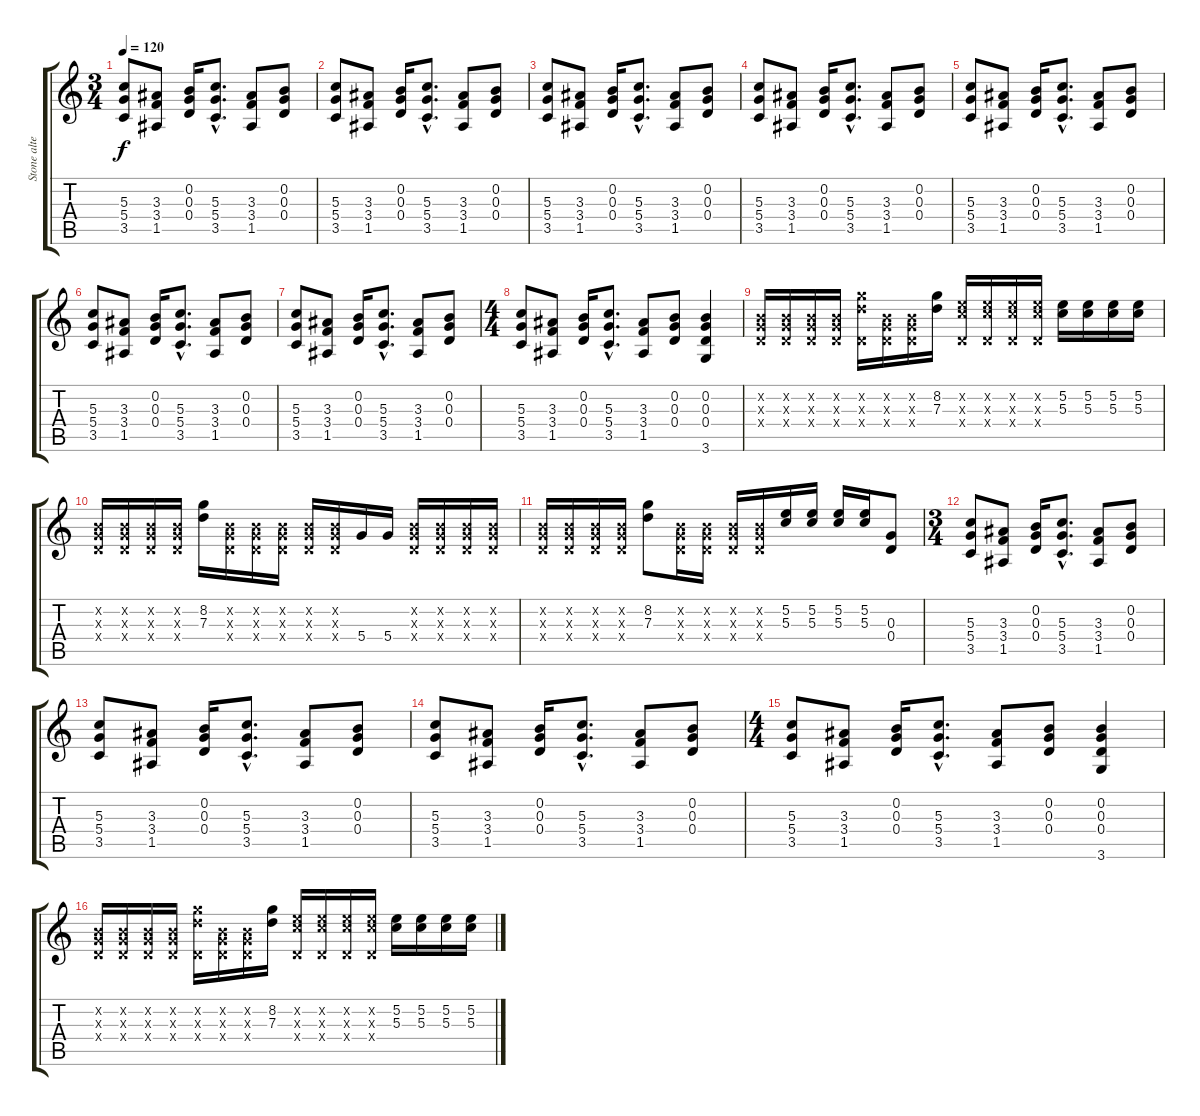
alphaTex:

\track ("Stone altern. Guitar in Standart Tuning" "Stone alte") {instrument distortionguitar}
\staff {score tabs}
\tuning (E4 B3 G3 D3 A2 E2) {hide}
\ts (3 4)
\tempo 120
\clef g2
\ks c
(5.3 5.4 3.5).8{dy f instrument distortionguitar} (3.3 3.4 1.5).8 (0.2 0.3 0.4).16 (5.3{hac} 5.4{hac} 3.5{hac}).8{d} (3.3 3.4 1.5).8 (0.2 0.3 0.4).8 |
(5.3 5.4 3.5).8 (3.3 3.4 1.5).8 (0.2 0.3 0.4).16 (5.3{hac} 5.4{hac} 3.5{hac}).8{d} (3.3 3.4 1.5).8 (0.2 0.3 0.4).8 |
(5.3 5.4 3.5).8 (3.3 3.4 1.5).8 (0.2 0.3 0.4).16 (5.3{hac} 5.4{hac} 3.5{hac}).8{d} (3.3 3.4 1.5).8 (0.2 0.3 0.4).8 |
(5.3 5.4 3.5).8 (3.3 3.4 1.5).8 (0.2 0.3 0.4).16 (5.3{hac} 5.4{hac} 3.5{hac}).8{d} (3.3 3.4 1.5).8 (0.2 0.3 0.4).8 |
(5.3 5.4 3.5).8 (3.3 3.4 1.5).8 (0.2 0.3 0.4).16 (5.3{hac} 5.4{hac} 3.5{hac}).8{d} (3.3 3.4 1.5).8 (0.2 0.3 0.4).8 |
(5.3 5.4 3.5).8 (3.3 3.4 1.5).8 (0.2 0.3 0.4).16 (5.3{hac} 5.4{hac} 3.5{hac}).8{d} (3.3 3.4 1.5).8 (0.2 0.3 0.4).8 |
(5.3 5.4 3.5).8 (3.3 3.4 1.5).8 (0.2 0.3 0.4).16 (5.3{hac} 5.4{hac} 3.5{hac}).8{d} (3.3 3.4 1.5).8 (0.2 0.3 0.4).8 |
\ts (4 4)
(5.3 5.4 3.5).8 (3.3 3.4 1.5).8 (0.2 0.3 0.4).16 (5.3{hac} 5.4{hac} 3.5{hac}).8{d} (3.3 3.4 1.5).8 (0.2 0.3 0.4).8 (0.2 0.3 0.4 3.6).4 |
(0.2{x} 0.3{x} 0.4{x}).16 (0.2{x} 0.3{x} 0.4{x}).16 (0.2{x} 0.3{x} 0.4{x}).16 (0.2{x} 0.3{x} 0.4{x}).16 (8.2{x} 7.3{x} 0.4{x}).16 (0.2{x} 0.3{x} 0.4{x}).16 (0.2{x} 0.3{x} 0.4{x}).16 (8.2 7.3).16 (5.2{x} 5.3{x} 0.4{x}).16 (5.2{x} 5.3{x} 0.4{x}).16 (5.2{x} 5.3{x} 0.4{x}).16 (5.2{x} 5.3{x} 0.4{x}).16 (5.2 5.3).16 (5.2 5.3).16 (5.2 5.3).16 (5.2 5.3).16 |
(0.2{x} 0.3{x} 0.4{x}).16 (0.2{x} 0.3{x} 0.4{x}).16 (0.2{x} 0.3{x} 0.4{x}).16 (0.2{x} 0.3{x} 0.4{x}).16 (8.2 7.3).16 (0.2{x} 0.3{x} 0.4{x}).16 (0.2{x} 0.3{x} 0.4{x}).16 (0.2{x} 0.3{x} 0.4{x}).16 (0.2{x} 0.3{x} 0.4{x}).16 (0.2{x} 0.3{x} 0.4{x}).16 5.4.16 5.4.16 (0.2{x} 0.3{x} 0.4{x}).16 (0.2{x} 0.3{x} 0.4{x}).16 (0.2{x} 0.3{x} 0.4{x}).16 (0.2{x} 0.3{x} 0.4{x}).16 |
(0.2{x} 0.3{x} 0.4{x}).16 (0.2{x} 0.3{x} 0.4{x}).16 (0.2{x} 0.3{x} 0.4{x}).16 (0.2{x} 0.3{x} 0.4{x}).16 (8.2 7.3).8 (0.2{x} 0.3{x} 0.4{x}).16 (0.2{x} 0.3{x} 0.4{x}).16 (0.2{x} 0.3{x} 0.4{x}).16 (0.2{x} 0.3{x} 0.4{x}).16 (5.2 5.3).16 (5.2 5.3).16 (5.2 5.3).16 (5.2 5.3).16 (0.3 0.4).8 |
\ts (3 4)
(5.3 5.4 3.5).8 (3.3 3.4 1.5).8 (0.2 0.3 0.4).16 (5.3{hac} 5.4{hac} 3.5{hac}).8{d} (3.3 3.4 1.5).8 (0.2 0.3 0.4).8 |
(5.3 5.4 3.5).8 (3.3 3.4 1.5).8 (0.2 0.3 0.4).16 (5.3{hac} 5.4{hac} 3.5{hac}).8{d} (3.3 3.4 1.5).8 (0.2 0.3 0.4).8 |
(5.3 5.4 3.5).8 (3.3 3.4 1.5).8 (0.2 0.3 0.4).16 (5.3{hac} 5.4{hac} 3.5{hac}).8{d} (3.3 3.4 1.5).8 (0.2 0.3 0.4).8 |
\ts (4 4)
(5.3 5.4 3.5).8 (3.3 3.4 1.5).8 (0.2 0.3 0.4).16 (5.3{hac} 5.4{hac} 3.5{hac}).8{d} (3.3 3.4 1.5).8 (0.2 0.3 0.4).8 (0.2 0.3 0.4 3.6).4 |
(0.2{x} 0.3{x} 0.4{x}).16 (0.2{x} 0.3{x} 0.4{x}).16 (0.2{x} 0.3{x} 0.4{x}).16 (0.2{x} 0.3{x} 0.4{x}).16 (8.2{x} 7.3{x} 0.4{x}).16 (0.2{x} 0.3{x} 0.4{x}).16 (0.2{x} 0.3{x} 0.4{x}).16 (8.2 7.3).16 (5.2{x} 5.3{x} 0.4{x}).16 (5.2{x} 5.3{x} 0.4{x}).16 (5.2{x} 5.3{x} 0.4{x}).16 (5.2{x} 5.3{x} 0.4{x}).16 (5.2 5.3).16 (5.2 5.3).16 (5.2 5.3).16 (5.2 5.3).16
